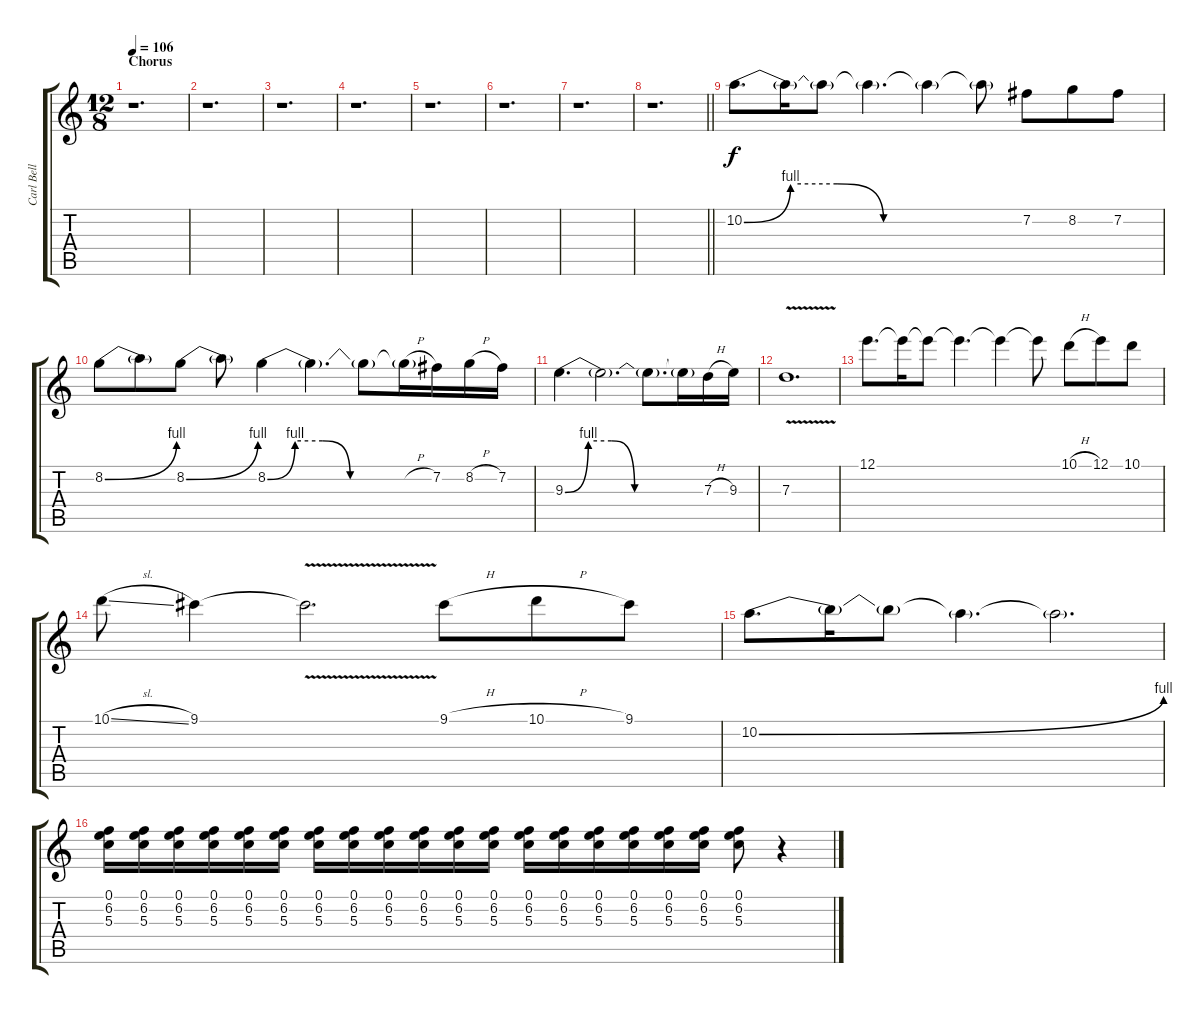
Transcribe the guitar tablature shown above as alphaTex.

\track ("Carl Bell (Lead Guitar)" "Carl Bell ") {instrument distortionguitar}
\staff {score tabs}
\tuning (E4 B3 G3 D3 A2 D2) {hide}
\ts (12 8)
\section ("" "Chorus")
\tempo 106
\clef g2
\ks c
r.1{d dy f} |
r.1{d} |
r.1{d} |
r.1{d} |
r.1{d} |
r.1{d} |
r.1{d} |
\barLineRight lightlight
r.1{d} |
10.2{be (custom 0 0 10 4 20 4 30 0 60 0)}.8{d volume 12} 10.2{t}.16 10.2{t}.8 10.2{t}.4{d} 10.2{t}.4 10.2{t}.8 7.2.8 8.2.8 7.2.8 |
8.2{be (bend 0 0 60 4)}.8 8.2{t}.8 8.2{be (bend 0 0 60 4)}.8 8.2{t}.8 8.2{be (custom 0 0 10 4 20 4 30 0 60 0)}.4 8.2{t}.4{d} 8.2{t}.8 8.2{h t}.16 7.2.16 8.2{h}.16 7.2.16 |
9.3{be (custom 0 0 10 4 20 4 30 0 60 0)}.4{d} 9.3{t}.2{d} 9.3{t}.8{d} 9.3{t}.16 7.3{h}.16 9.3.16 |
7.3{v}.1{d} |
12.1.8{d} 12.1{t}.16 12.1{t}.8 12.1{t}.4{d} 12.1{t}.4 12.1{t}.8 10.1{h}.8 12.1.8 10.1.8 |
10.1{sl}.8 9.1.4 9.1{v t}.2{d} 9.1{h}.8 10.1{h}.8 9.1.8 |
10.2{be (bend 0 0 60 4)}.8{d} 10.2{t}.16 10.2{t}.8 10.2{t}.4{d} 10.2{t}.2{d} |
(0.1 6.2 5.3).16{volume 7} (0.1 6.2 5.3).16 (0.1 6.2 5.3).16 (0.1 6.2 5.3).16 (0.1 6.2 5.3).16 (0.1 6.2 5.3).16 (0.1 6.2 5.3).16 (0.1 6.2 5.3).16 (0.1 6.2 5.3).16 (0.1 6.2 5.3).16 (0.1 6.2 5.3).16 (0.1 6.2 5.3).16 (0.1 6.2 5.3).16 (0.1 6.2 5.3).16 (0.1 6.2 5.3).16 (0.1 6.2 5.3).16 (0.1 6.2 5.3).16 (0.1 6.2 5.3).16 (0.1 6.2 5.3).8 r.4
